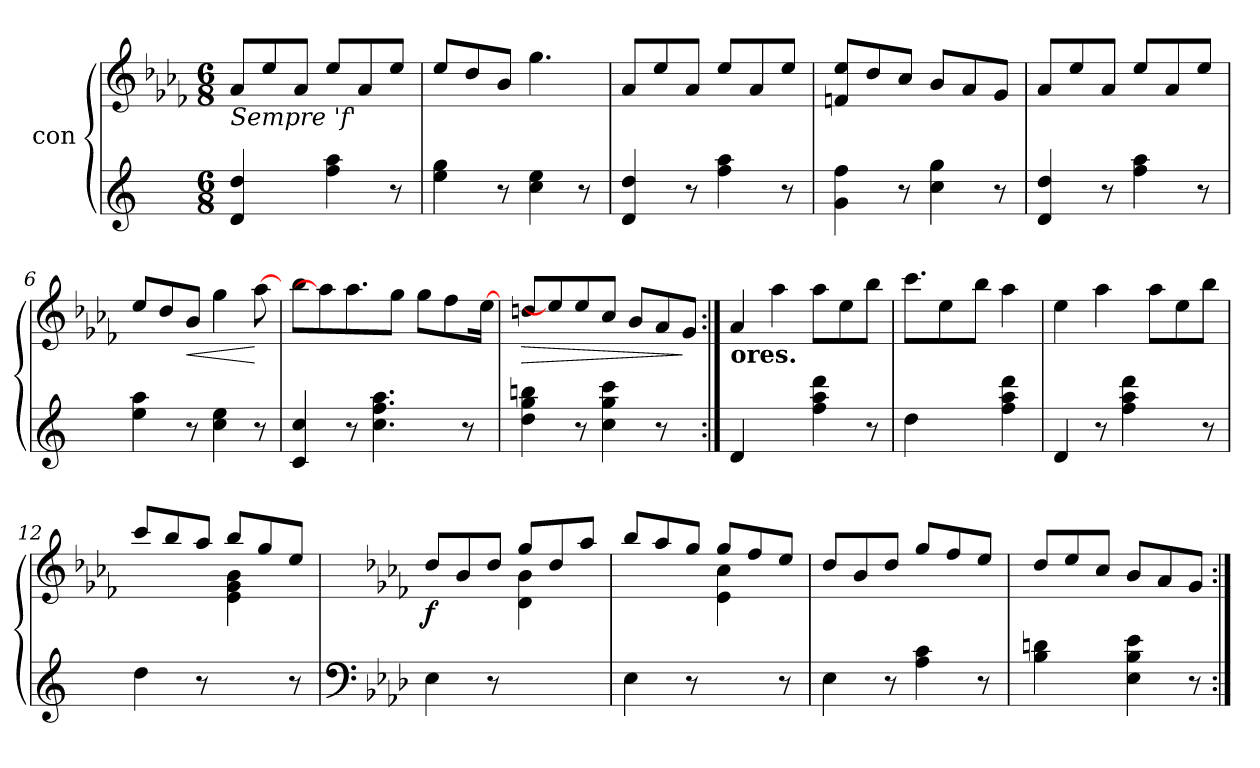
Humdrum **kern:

**kern	**kern	**dynam
*part1	*part1	*part1
*staff2	*staff1	*staff1/2
*I"con	*	*
*	*clefG3	*
*	*k[b-e-a-d-]	*
*M6/8	*M6/8	*
=1	=1	=1
!	!LO:TX:b:i:t=Sempre 'f'	!
4d/ 4dd/	8f/L	.
.	8cc/	.
8ryy	8f/J	.
4ff\ 4aa\	8cc/L	.
.	8f/	.
8r	8cc/J	.
=2	=2	=2
4ee\ 4gg\	8cc/L	.
.	8b-/	.
8r	8g/J	.
4cc\ 4ee\	4.ee-\	.
8r	.	.
=3	=3	=3
4d/ 4dd/	8f/L	.
.	8cc/	.
8r	8f/J	.
4ff\ 4aa\	8cc/L	.
.	8f/	.
8r	8cc/J	.
=4	=4	=4
4g\ 4ff\	8dn/ 8cc/L	.
.	8b-/	.
8r	8a-/J	.
4cc\ 4gg\	8g/L	.
.	8f/	.
8r	8e-/J	.
!!LO:LB:g=z
=5	=5	=5
4d/ 4dd/	8f/L	.
.	8cc/	.
8r	8f/J	.
4ff\ 4aa\	8cc/L	.
.	8f/	.
8r	8cc/J	.
=6	=6	=6
4ee\ 4aa\	8cc/L	.
.	8b-/	.
!	!	!LO:HP:b
8r	8g/J	<
4cc\ 4ee\	4ee-\	.
8r	[8ff\	[
=7	=7	=7
4c/ 4cc/	8gg\L	.
.	8ff\]	.
8r	8.ff\	.
4.cc\ 4.ff\ 4.aa\	.	.
.	8ee-\J	.
.	8ee-\L	.
.	8dd-\	.
8r	.	.
.	[16cc\J	.
=8	=8	=8
!	!	!LO:HP:b
4dd\ 4gg\ 4bbn\	8b/L	>
.	8cc\J]	.
8r	8cc/	.
4cc\ 4gg\ 4ccc\	8a-/J	.
.	8g/L	.
8r	8f/	.
8ryy	8e-/J	]
!!LO:LB:g=z
=9:|!	=9:|!	=9:|!
!	!LO:TX:b:B:t=ores.	!
4d/	4f/	.
4ryy	4ff\	.
4ff\ 4aa\ 4ddd\	8ff\L	.
.	8cc\	.
8r	8gg\J	.
=10	=10	=10
4dd\	8.aa-\L	.
.	8cc\	.
8.ryy	.	.
.	8gg\J	.
4ff\ 4aa\ 4ddd\	4ff\	.
=11	=11	=11
4d/	4cc\	.
8r	4ff\	.
4ff\ 4aa\ 4ddd\	.	.
.	8ff\L	.
8ryy	8cc\	.
8r	8gg\J	.
=12	=12	=12
*	*^	*
4dd\	8aa-/L	4.ryy	.
.	8gg/	.	.
8r	8ff/J	.	.
4ryy	8gg/L	4c\ 4e-\ 4g\	.
.	8ee-/	.	.
8r	8cc/J	8ryy	.
!!LO:LB:g=z	!!
=13	=13	=13	=13
*clefF4	*	*	*
*k[b-e-a-d-]	*k[b-e-a-d-]	*	*
!	!	!	!LO:DY:b
4E-\	8b-/L	4.ryy	f
.	8g/	.	.
8r	8b-/J	.	.
4.ryy	8ee-/L	4B-\ 4g\	.
.	8b-/	.	.
.	8ff/J	8ryy	.
=14	=14	=14	=14
4E-\	8gg/L	4.ryy	.
.	8ff/	.	.
8r	8ee-/J	.	.
4ryy	8ee-/L	4c\ 4a-\	.
.	8dd-/	.	.
8r	8cc/J	8ryy	.
*	*v	*v	*
=15	=15	=15
4E-\	8b-/L	.
.	8g/	.
8r	8b-/J	.
4A-\ 4c\	8ee-/L	.
.	8dd-/	.
8r	8cc/J	.
=16	=16	=16
4B-\ 4dn\	8b-/L	.
.	8cc/	.
8ryy	8a-/J	.
4E-\ 4B-\ 4e-\	8g/L	.
.	8f/	.
8r	8e-/J	.
=:|!	=:|!	=:|!
*-	*-	*-
